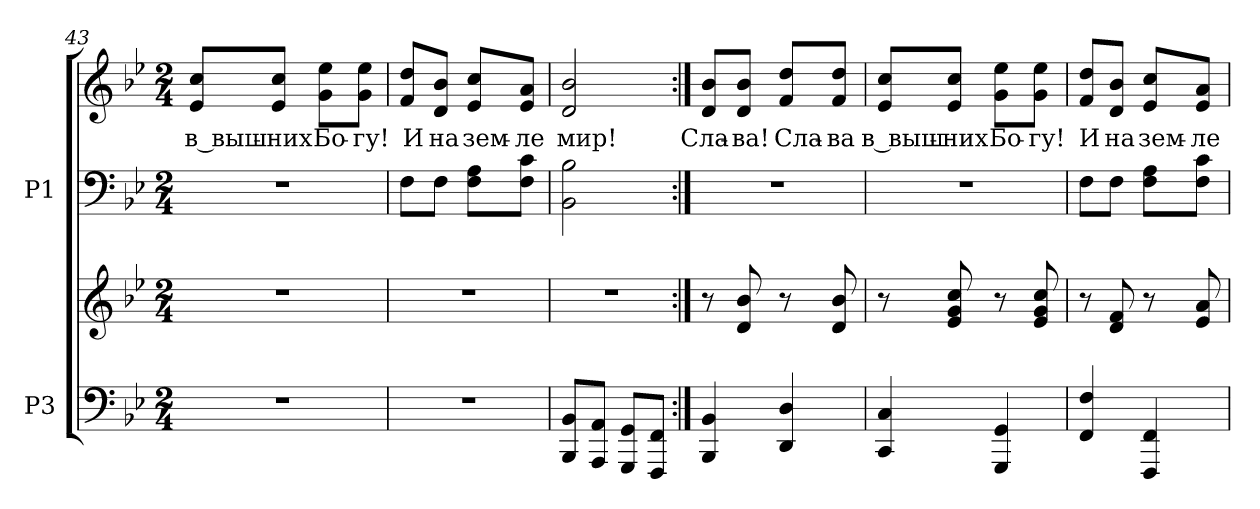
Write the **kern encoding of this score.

**kern	**kern	**kern	**kern	**text
*part2	*part2	*part1	*part1	*part1
*staff4	*staff3	*staff2	*staff1	*staff1
*I"P3	*	*I"P1	*	*
*clefF4	*clefG2	*clefF4	*clefG2	*
*k[b-e-]	*k[b-e-]	*k[b-e-]	*k[b-e-]	*
*B-:	*B-:	*B-:	*B-:	*
*M2/4	*M2/4	*M2/4	*M2/4	*
=43	=43	=43	=43	=43
!LO:N:vis=1	!LO:N:vis=1	!LO:N:vis=1	!	!
!	!	!	!	!LO:LY:b:color=#000000
2r	2r	2r	8e-i/ 8cciL	в выш-
!	!	!	!	!LO:LY:b:color=#000000
.	.	.	8e-i/ 8cciJ	-них
!	!	!	!	!LO:LY:b:color=#000000
.	.	.	8gi\ 8ee-iL	Бо-
!	!	!	!	!LO:LY:b:color=#000000
.	.	.	8gi\ 8ee-iJ	-гу!
=44	=44	=44	=44	=44
!LO:N:vis=1	!LO:N:vis=1	!	!	!
!	!	!	!	!LO:LY:b:color=#000000
2r	2r	8Fi\L	8fi/ 8ddiL	И
!	!	!	!	!LO:LY:b:color=#000000
.	.	8Fi\J	8di/ 8b-iJ	на
!	!	!	!	!LO:LY:b:color=#000000
.	.	8Fi\ 8AiL	8e-i/ 8cciL	зем-
!	!	!	!	!LO:LY:b:color=#000000
.	.	8Fi\ 8ciJ	8e-i/ 8aiJ	-ле
!!LO:LB:g=z
=45	=45	=45	=45	=45
!	!LO:N:vis=1	!	!	!
!	!	!	!	!LO:LY:b:color=#000000
8BBB-i/ 8BB-iL	2r	2BB-i\ 2B-i	2di/ 2b-i	мир!
8AAAi/ 8AAiJ	.	.	.	.
8GGGi/ 8GGiL	.	.	.	.
8FFFi/ 8FFiJ	.	.	.	.
=46:|!	=46:|!	=46:|!	=46:|!	=46:|!
!	!	!LO:N:vis=1	!	!
!	!	!	!	!LO:LY:b:color=#000000
4BBB-i/ 4BB-i	8r	2r	8di/ 8b-iL	Сла-
!	!	!	!	!LO:LY:b:color=#000000
.	8di/ 8b-i	.	8di/ 8b-iJ	-ва!
!	!	!	!	!LO:LY:b:color=#000000
4DDi/ 4Di	8r	.	8fi/ 8ddiL	Сла-
!	!	!	!	!LO:LY:b:color=#000000
.	8di/ 8b-i	.	8fi/ 8ddiJ	-ва
=47	=47	=47	=47	=47
!	!	!LO:N:vis=1	!	!
!	!	!	!	!LO:LY:b:color=#000000
4CCi/ 4Ci	8r	2r	8e-i/ 8cciL	в выш-
!	!	!	!	!LO:LY:b:color=#000000
.	8e-i/ 8gi 8cci	.	8e-i/ 8cciJ	-них
!	!	!	!	!LO:LY:b:color=#000000
4GGGi/ 4GGi	8r	.	8gi\ 8ee-iL	Бо-
!	!	!	!	!LO:LY:b:color=#000000
.	8e-i/ 8gi 8cci	.	8gi\ 8ee-iJ	-гу!
=48	=48	=48	=48	=48
!	!	!	!	!LO:LY:b:color=#000000
4FFi/ 4Fi	8r	8Fi\L	8fi/ 8ddiL	И
!	!	!	!	!LO:LY:b:color=#000000
.	8di/ 8fi	8Fi\J	8di/ 8b-iJ	на
!	!	!	!	!LO:LY:b:color=#000000
4FFFi/ 4FFi	8r	8Fi\ 8AiL	8e-i/ 8cciL	зем-
!	!	!	!	!LO:LY:b:color=#000000
.	8e-i/ 8ai	8Fi\ 8ciJ	8e-i/ 8aiJ	-ле
=	=	=	=	=
*-	*-	*-	*-	*-
